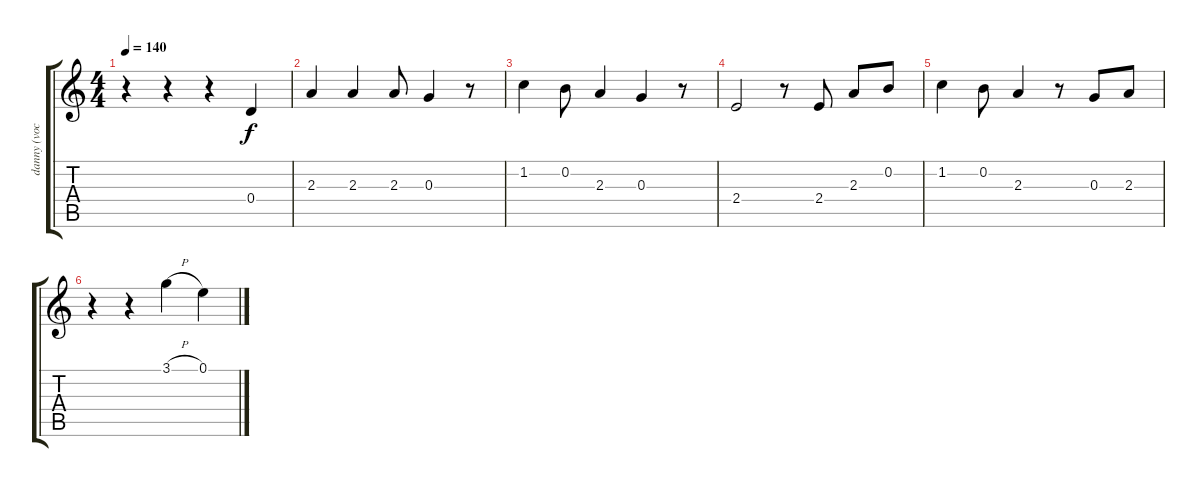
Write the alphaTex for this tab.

\track ("danny (vocal)" "danny (voc") {instrument electricguitarmuted}
\staff {score tabs}
\tuning (E4 B3 G3 D3 A2 E2) {hide}
\ts (4 4)
\tempo 140
\clef g2
\ks c
r.4{dy f} r.4 r.4 0.4.4 |
2.3.4 2.3.4 2.3.8 0.3.4 r.8 |
1.2.4 0.2.8 2.3.4 0.3.4 r.8 |
2.4.2 r.8 2.4.8 2.3.8 0.2.8 |
1.2.4 0.2.8 2.3.4 r.8 0.3.8 2.3.8 |
r.4 r.4 3.1{h}.4 0.1.4
